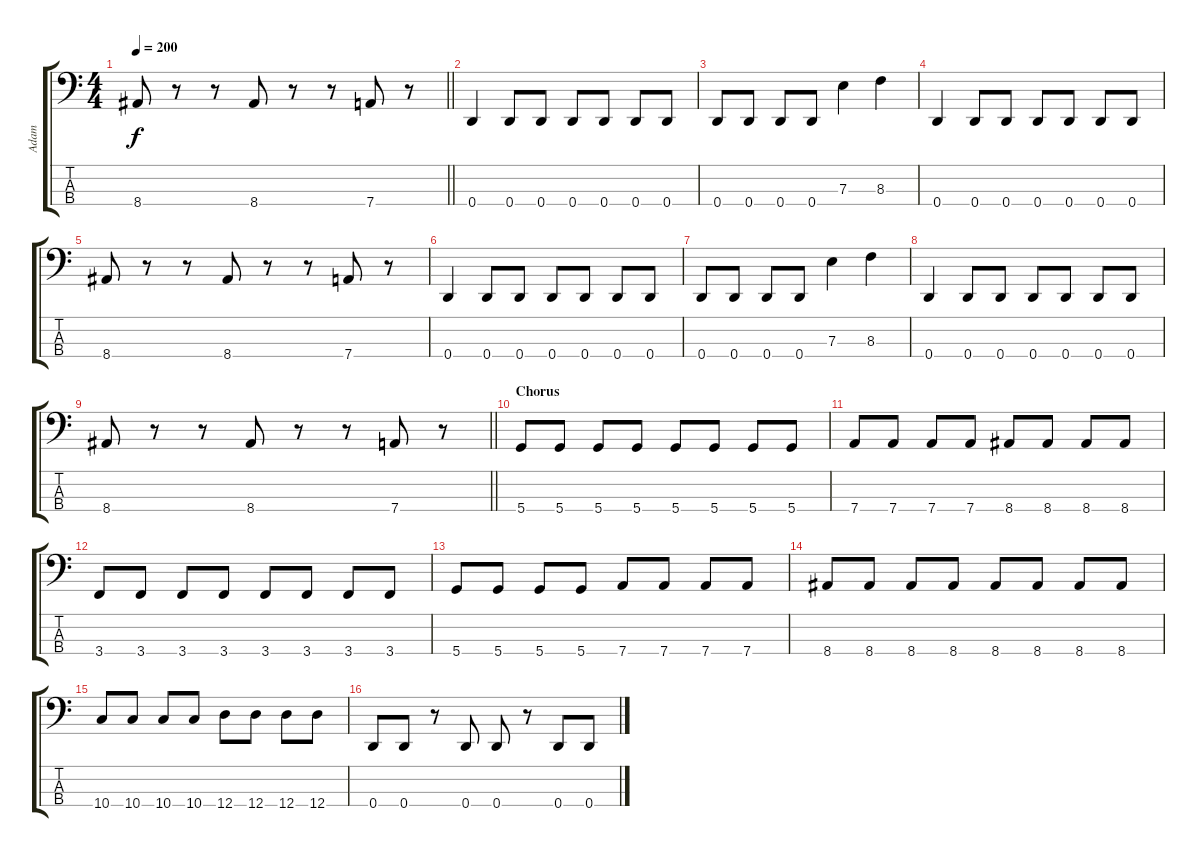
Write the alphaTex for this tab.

\track ("Adam" "Adam") {instrument electricbasspick}
\staff {score tabs}
\tuning (G2 D2 A1 D1) {hide}
\ts (4 4)
\tempo 200
\clef f4
\barLineRight lightlight
\ks c
8.4.8{dy f} r.8 r.8 8.4.8 r.8 r.8 7.4.8 r.8 |
\section ("" "")
0.4.4 0.4.8 0.4.8 0.4.8 0.4.8 0.4.8 0.4.8 |
0.4.8 0.4.8 0.4.8 0.4.8 7.3.4 8.3.4 |
0.4.4 0.4.8 0.4.8 0.4.8 0.4.8 0.4.8 0.4.8 |
8.4.8 r.8 r.8 8.4.8 r.8 r.8 7.4.8 r.8 |
0.4.4 0.4.8 0.4.8 0.4.8 0.4.8 0.4.8 0.4.8 |
0.4.8 0.4.8 0.4.8 0.4.8 7.3.4 8.3.4 |
0.4.4 0.4.8 0.4.8 0.4.8 0.4.8 0.4.8 0.4.8 |
\barLineRight lightlight
8.4.8 r.8 r.8 8.4.8 r.8 r.8 7.4.8 r.8 |
\section ("" "Chorus")
5.4.8 5.4.8 5.4.8 5.4.8 5.4.8 5.4.8 5.4.8 5.4.8 |
7.4.8 7.4.8 7.4.8 7.4.8 8.4.8 8.4.8 8.4.8 8.4.8 |
3.4.8 3.4.8 3.4.8 3.4.8 3.4.8 3.4.8 3.4.8 3.4.8 |
5.4.8 5.4.8 5.4.8 5.4.8 7.4.8 7.4.8 7.4.8 7.4.8 |
8.4.8 8.4.8 8.4.8 8.4.8 8.4.8 8.4.8 8.4.8 8.4.8 |
10.4.8 10.4.8 10.4.8 10.4.8 12.4.8 12.4.8 12.4.8 12.4.8 |
0.4.8 0.4.8 r.8 0.4.8 0.4.8 r.8 0.4.8 0.4.8
